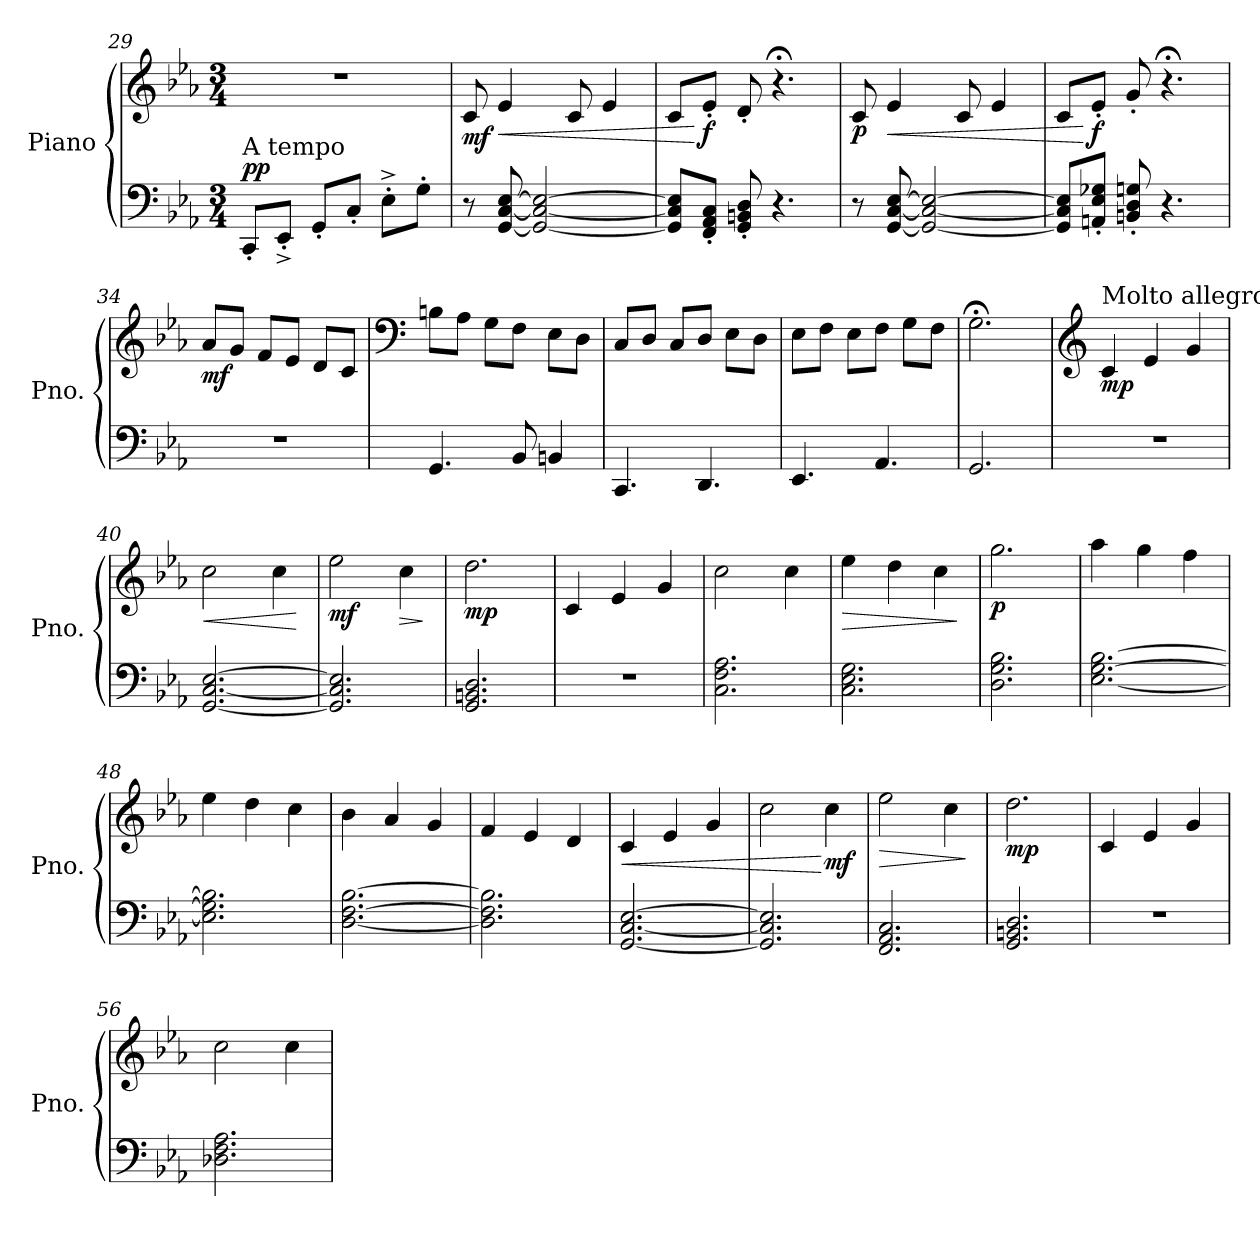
**kern	**kern	**dynam
*part1	*part1	*part1
*staff2	*staff1	*staff1/2
*I"Piano	*	*
*I'Pno.	*	*
!!LO:PB:g=z
*clefF4	*clefG2	*
*k[b-e-a-]	*k[b-e-a-]	*
*M3/4	*M3/4	*
=29	=29	=29
!LO:TX:a:t=A tempo	!	!
!	!	!LO:DY:a=2
8CC'/L	2.r	pp
8EE-'^/J	.	.
8GG'/L	.	.
8C'/J	.	.
8E-'^\L	.	.
8G'\J	.	.
=30	=30	=30
!	!	!LO:DY:b
8r	8c/	mf
!	!	!LO:HP:b
[8GG/ [8C/ [8E-/	4e-/	<
2GG/_ 2C/_ 2E-/_	.	.
.	8c/	.
.	4e-/	.
=31	=31	=31
8GG/] 8C/] 8E-/]L	8c/L	.
!	!	!LO:DY:n=1:b
8FF/' 8AA-/' 8C/'J	8e-'/J	[ f
8GG/' 8BBn/' 8D/'	8d'/	.
4.r	4.r;<	.
=32	=32	=32
!	!	!LO:DY:b
8r	8c/	p
!	!	!LO:HP:b
[8GG/ [8C/ [8E-/	4e-/	<
2GG/_ 2C/_ 2E-/_	.	.
.	8c/	.
.	4e-/	.
=33	=33	=33
8GG/] 8C/] 8E-/]L	8c/L	.
!	!	!LO:DY:n=1:b
8AAn/' 8E-/' 8G-X/'J	8e-'/J	[ f
8BBn/' 8D/' 8Gn/'	8g'/	.
4.r	4.r;<	.
=34	=34	=34
!	!	!LO:DY:b
2.r	8a-/L	mf
.	8g/J	.
.	8f/L	.
.	8e-/J	.
.	8d/L	.
.	8c/J	.
!!LO:LB:g=z
=35	=35	=35
*	*clefF4	*
4.GG/	8Bn\L	.
.	8A-\J	.
.	8G\L	.
8BB-/	8F\J	.
4BBn/	8E-\L	.
.	8D\J	.
=36	=36	=36
4.CC/	8C/L	.
.	8D/J	.
.	8C/L	.
4.DD/	8D/J	.
.	8E-\L	.
.	8D\J	.
=37	=37	=37
4.EE-/	8E-\L	.
.	8F\J	.
.	8E-\L	.
4.AA-/	8F\J	.
.	8G\L	.
.	8F\J	.
=38	=38	=38
*	*MM60	*
2.GG/	2.G;<\	.
!!LO:LB:g=z
=39	=39	=39
*	*clefG2	*
*	*MM170	*
!	!LO:TX:a:t=Molto allegro	!
!	!	!LO:DY:b
2.r	4c/	mp
.	4e-/	.
.	4g/	.
=40	=40	=40
!	!	!LO:HP:b
[2.GG/ [2.C/ [2.E-/	2cc\	<
.	4cc\	.
.	.	[
=41	=41	=41
!	!	!LO:DY:b
2.GG/] 2.C/] 2.E-/]	2ee-\	mf
!	!	!LO:HP:b
.	4cc\	>
.	.	]
=42	=42	=42
!	!	!LO:DY:b
2.GG/ 2.BBn/ 2.D/	2.dd\	mp
=43	=43	=43
2.r	4c/	.
.	4e-/	.
.	4g/	.
=44	=44	=44
2.C\ 2.F\ 2.A-\	2cc\	.
.	4cc\	.
=45	=45	=45
!	!	!LO:HP:b
2.C\ 2.E-\ 2.G\	4ee-\	>
.	4dd\	.
.	4cc\	.
.	.	]
=46	=46	=46
!	!	!LO:DY:b
2.D\ 2.G\ 2.B-\	2.gg\	p
=47	=47	=47
[2.E-\ [2.G\ [2.B-\	4aa-\	.
.	4gg\	.
.	4ff\	.
=48	=48	=48
2.E-\] 2.G\] 2.B-\]	4ee-\	.
.	4dd\	.
.	4cc\	.
=49	=49	=49
[2.D\ [2.F\ [2.B-\	4b-\	.
.	4a-/	.
.	4g/	.
=50	=50	=50
2.D\] 2.F\] 2.B-\]	4f/	.
.	4e-/	.
.	4d/	.
!!LO:LB:g=z
=51	=51	=51
!	!	!LO:HP:b
[2.GG/ [2.C/ [2.E-/	4c/	<
.	4e-/	.
.	4g/	.
=52	=52	=52
2.GG/] 2.C/] 2.E-/]	2cc\	.
!	!	!LO:DY:n=1:b
.	4cc\	[ mf
=53	=53	=53
!	!	!LO:HP:b
2.FF/ 2.AA-/ 2.C/	2ee-\	>
.	4cc\	.
.	.	]
=54	=54	=54
!	!	!LO:DY:b
2.GG/ 2.BBn/ 2.D/	2.dd\	mp
=55	=55	=55
2.r	4c/	.
.	4e-/	.
.	4g/	.
=56	=56	=56
2.D-X\ 2.F\ 2.A-\	2cc\	.
.	4cc\	.
=	=	=
*-	*-	*-
